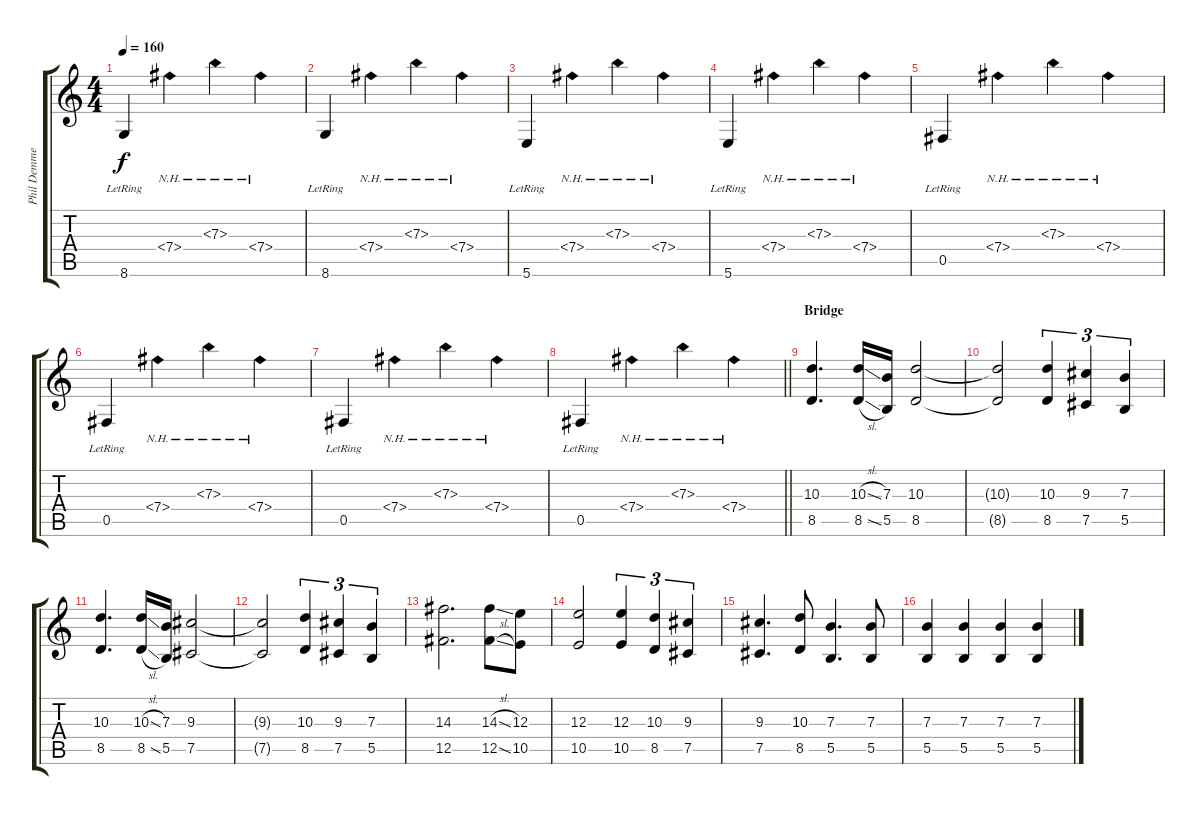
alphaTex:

\track ("Phil Demmel" "Phil Demme") {instrument distortionguitar}
\staff {score tabs}
\tuning (Db4 Ab3 E3 B2 Gb2 B1) {hide}
\ts (4 4)
\tempo 160
\clef g2
\ks c
8.6{lr}.4{dy f} 7.4{nh}.4 7.3{nh}.4 7.4{nh}.4 |
8.6{lr}.4 7.4{nh}.4 7.3{nh}.4 7.4{nh}.4 |
5.6{lr}.4 7.4{nh}.4 7.3{nh}.4 7.4{nh}.4 |
5.6{lr}.4 7.4{nh}.4 7.3{nh}.4 7.4{nh}.4 |
0.5{lr}.4 7.4{nh}.4 7.3{nh}.4 7.4{nh}.4 |
0.5{lr}.4 7.4{nh}.4 7.3{nh}.4 7.4{nh}.4 |
0.5{lr}.4 7.4{nh}.4 7.3{nh}.4 7.4{nh}.4 |
\barLineRight lightlight
0.5{lr}.4 7.4{nh}.4 7.3{nh}.4 7.4{nh}.4 |
\section ("" "Bridge")
(10.3 8.5).4{d} (10.3{sl} 8.5{sl}).16 (7.3 5.5).16 (10.3 8.5).2 |
(10.3{t} 8.5{t}).2 (10.3 8.5).4{tu (3 2)} (9.3 7.5).4{tu (3 2)} (7.3 5.5).4{tu (3 2)} |
(10.3 8.5).4{d} (10.3{sl} 8.5{sl}).16 (7.3 5.5).16 (9.3 7.5).2 |
(9.3{t} 7.5{t}).2 (10.3 8.5).4{tu (3 2)} (9.3 7.5).4{tu (3 2)} (7.3 5.5).4{tu (3 2)} |
(14.3 12.5).2{d} (14.3{sl} 12.5{sl}).8 (12.3 10.5).8 |
(12.3 10.5).2 (12.3 10.5).4{tu (3 2)} (10.3 8.5).4{tu (3 2)} (9.3 7.5).4{tu (3 2)} |
(9.3 7.5).4{d} (10.3 8.5).8 (7.3 5.5).4{d} (7.3 5.5).8 |
(7.3 5.5).4 (7.3 5.5).4 (7.3 5.5).4 (7.3 5.5).4
